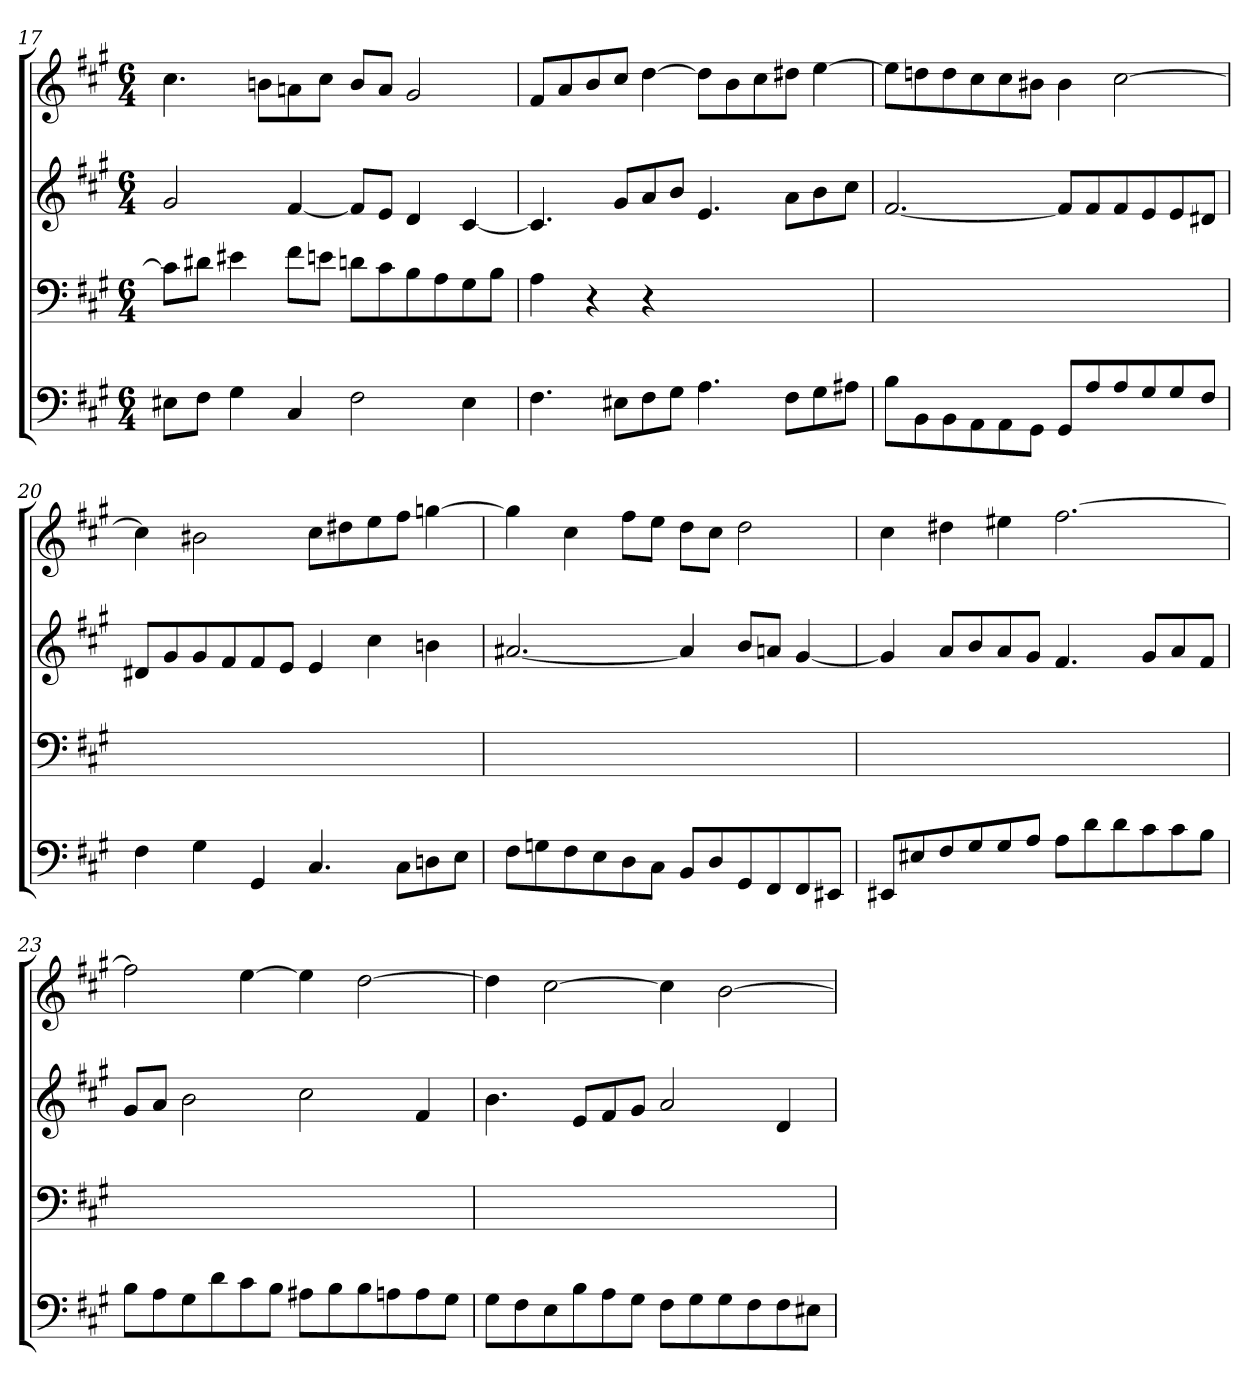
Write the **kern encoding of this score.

**kern	**kern	**kern	**kern
*part4	*part3	*part2	*part1
*staff4	*staff3	*staff2	*staff1
*clefF4	*clefF4	*clefG2	*clefG2
*k[f#c#g#]	*k[f#c#g#]	*k[f#c#g#]	*k[f#c#g#]
*M6/4	*M6/4	*M6/4	*M6/4
=17	=17	=17	=17
8E#X\L	8c#\L]	2g#	4.cc#
8F#\J	8d#X\J	.	.
4G#	4e#X	.	.
.	.	.	8bn\L
4C#	8f#\L	[4f#	8an\
.	8en\J	.	8cc#\J
2F#	8dn\L	8f#/L]	8b/L
.	8c#\	8e/J	8a/J
.	8B\	4d	2g#
.	8A\	.	.
4E#	8G#\	[4c#	.
.	8B\J	.	.
=18	=18	=18	=18
4.F#	4A	4.c#]	8f#/L
.	.	.	8a/
.	4r	.	8b/
8E#X\L	.	8g#/L	8cc#/J
8F#\	4r	8a/	[4dd
8G#\J	.	8b/J	.
4.A	2ryy	4.e	8dd\L]
.	.	.	8b\
.	.	.	8cc#\
8F#\L	.	8a\L	8dd#X\J
8G#\	4ryy	8b\	[4ee
8A#X\J	.	8cc#\J	.
=19	=19	=19	=19
8B\L	1.ryy	[2.f#	8ee\L]
8BB\	.	.	8ddn\
8BB\	.	.	8dd\
8AA\	.	.	8cc#\
8AA\	.	.	8cc#\
8GG#\J	.	.	8b#X\J
8GG#/L	.	8f#/L]	4b#
8A/	.	8f#/	.
8A/	.	8f#/	[2cc#
8G#/	.	8e/	.
8G#/	.	8e/	.
8F#/J	.	8d#X/J	.
=20	=20	=20	=20
4F#	1.ryy	8d#X/L	4cc#]
.	.	8g#/	.
4G#	.	8g#/	2b#X
.	.	8f#/	.
4GG#	.	8f#/	.
.	.	8e/J	.
4.C#	.	4e	8cc#\L
.	.	.	8dd#X\
.	.	4cc#	8ee\
8C#\L	.	.	8ff#\J
8Dn\	.	4bn	[4ggn
8E\J	.	.	.
=21	=21	=21	=21
8F#\L	1.ryy	[2.a#X	4ggn]
8Gn\	.	.	.
8F#\	.	.	4cc#
8E\	.	.	.
8D\	.	.	8ff#\L
8C#\J	.	.	8ee\J
8BB/L	.	4a#]	8dd\L
8D/	.	.	8cc#\J
8GG#/	.	8b/L	2dd
8FF#/	.	8an/J	.
8FF#/	.	[4g#	.
8EE#X/J	.	.	.
=22	=22	=22	=22
8EE#X/L	1.ryy	4g#]	4cc#
8E#X/	.	.	.
8F#/	.	8a/L	4dd#X
8G#/	.	8b/	.
8G#/	.	8a/	4ee#X
8A/J	.	8g#/J	.
8A\L	.	4.f#	[2.ff#
8d\	.	.	.
8d\	.	.	.
8c#\	.	8g#/L	.
8c#\	.	8a/	.
8B\J	.	8f#/J	.
=23	=23	=23	=23
8B\L	1.ryy	8g#/L	2ff#]
8A\	.	8a/J	.
8G#\	.	2b	.
8d\	.	.	.
8c#\	.	.	[4ee
8B\J	.	.	.
8A#X\L	.	2cc#	4ee]
8B\	.	.	.
8B\	.	.	[2dd
8An\	.	.	.
8A\	.	4f#	.
8G#\J	.	.	.
=24	=24	=24	=24
8G#\L	1.ryy	4.b	4dd]
8F#\	.	.	.
8E\	.	.	[2cc#
8B\	.	8e/L	.
8A\	.	8f#/	.
8G#\J	.	8g#/J	.
8F#\L	.	2a	4cc#]
8G#\	.	.	.
8G#\	.	.	[2b
8F#\	.	.	.
8F#\	.	4d	.
8E#X\J	.	.	.
=	=	=	=
*-	*-	*-	*-
